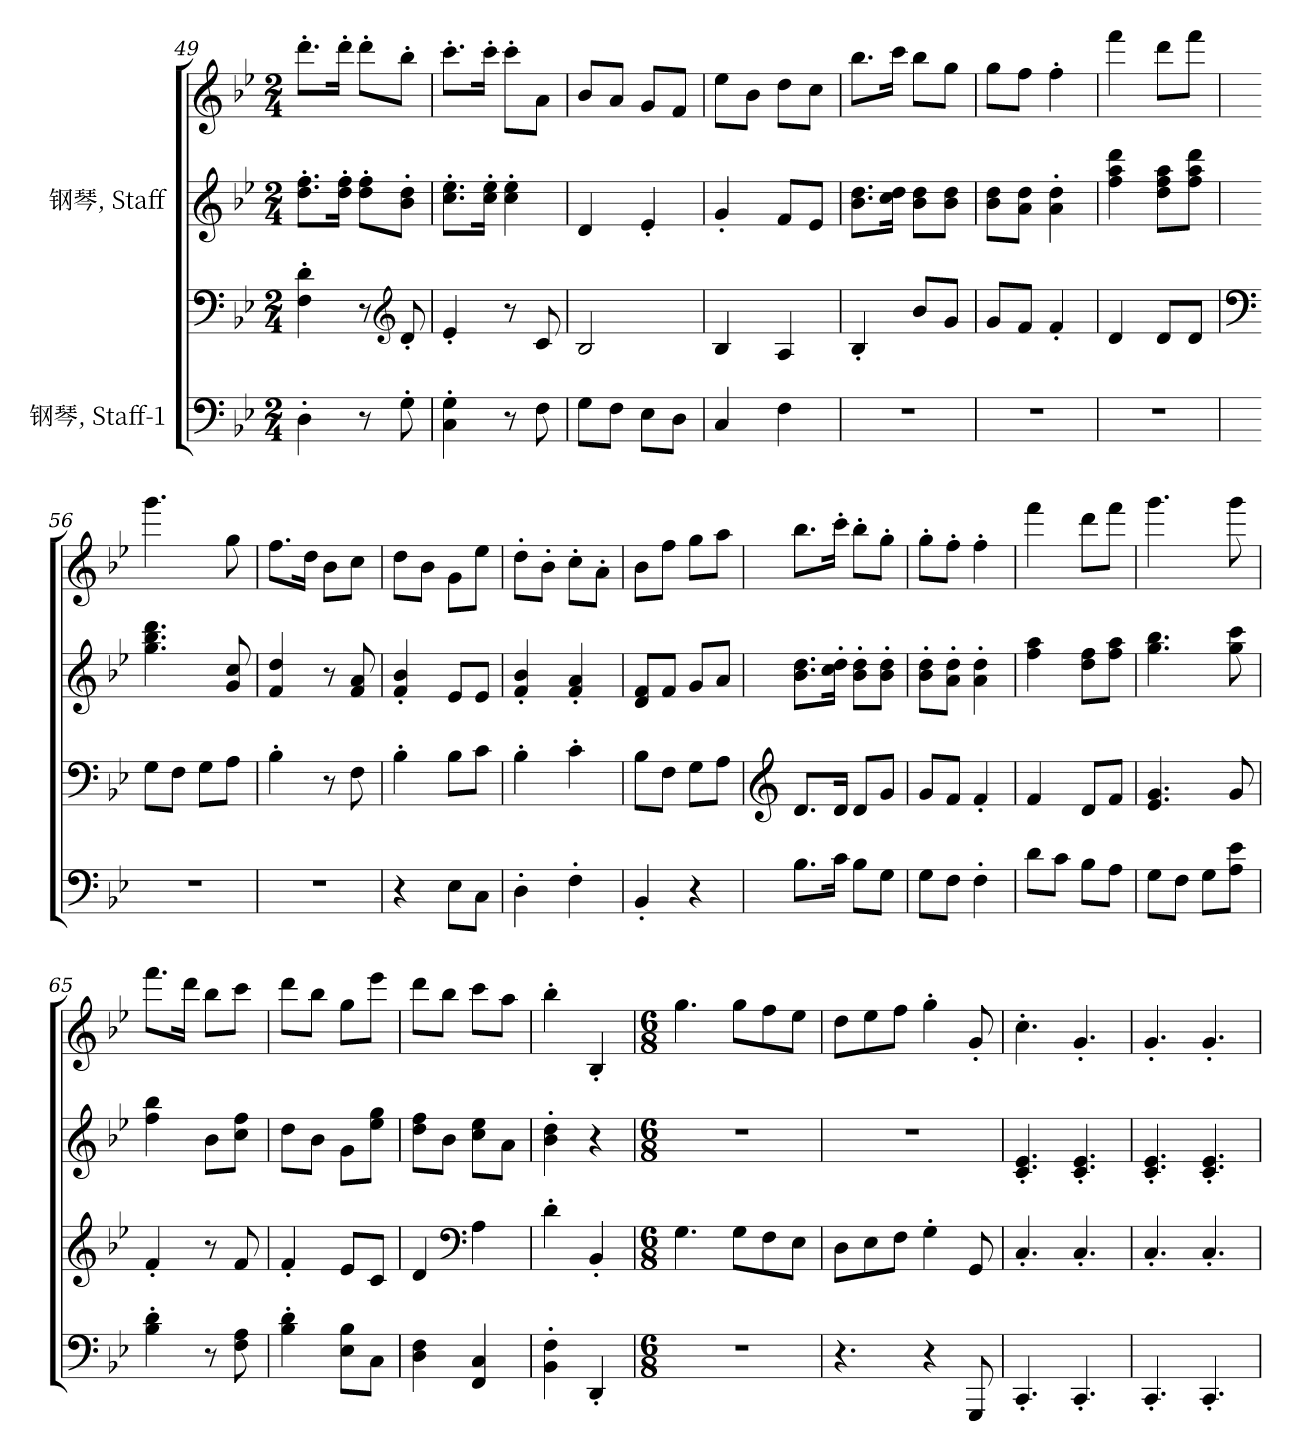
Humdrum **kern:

**kern	**kern	**kern	**kern
*part2	*part2	*part1	*part1
*staff4	*staff3	*staff2	*staff1
*I"钢琴, Staff-1	*	*I"钢琴, Staff	*
*clefF4	*clefF4	*clefG2	*clefG2
*k[b-e-]	*k[b-e-]	*k[b-e-]	*k[b-e-]
*M2/4	*M2/4	*M2/4	*M2/4
=49	=49	=49	=49
4D'\	4F\' 4d\'	8.dd\' 8.ff\'L	8.ddd'\L
.	.	16dd\' 16ff\'Jk	16ddd'\Jk
8r	8r	8dd\' 8ff\'L	8ddd'\L
*	*clefG2	*	*
8G'\	8d'/	8b-\' 8dd\'J	8bb-'\J
=50	=50	=50	=50
4C\' 4G\'	4e-'/	8.cc\' 8.ee-\'L	8.ccc'\L
.	.	16cc\' 16ee-\'Jk	16ccc'\Jk
8r	8r	4cc\' 4ee-\'	8ccc'\L
8F\	8c/	.	8a\J
=51	=51	=51	=51
8G\L	2B-/	4d/	8b-/L
8F\J	.	.	8a/J
8E-\L	.	4e-'/	8g/L
8D\J	.	.	8f/J
=52	=52	=52	=52
4C/	4B-/	4g'/	8ee-\L
.	.	.	8b-\J
4F\	4A/	8f/L	8dd\L
.	.	8e-/J	8cc\J
!!LO:LB:g=z
=53	=53	=53	=53
2r	4B-'/	8.b-\ 8.dd\L	8.bb-\L
.	.	16cc\ 16dd\Jk	16ccc\Jk
.	8b-/L	8b-\ 8dd\L	8bb-\L
.	8g/J	8b-\ 8dd\J	8gg\J
=54	=54	=54	=54
2r	8g/L	8b-\ 8dd\L	8gg\L
.	8f/J	8a\ 8dd\J	8ff\J
.	4f'/	4a\' 4dd\'	4ff'\
=55	=55	=55	=55
2r	4d/	4ff\ 4aa\ 4ddd\	4fff\
.	8d/L	8dd\ 8ff\ 8aa\L	8ddd\L
.	8d/J	8ff\ 8aa\ 8ddd\J	8fff\J
=56	=56	=56	=56
*	*clefF4	*	*
2r	8G\L	4.gg\ 4.bb-\ 4.ddd\	4.ggg\
.	8F\J	.	.
.	8G\L	.	.
.	8A\J	8g/ 8cc/	8gg\
=57	=57	=57	=57
2r	4B-'\	4f/ 4dd/	8.ff\L
.	.	.	16dd\Jk
.	8r	8r	8b-\L
.	8F\	8f/ 8a/	8cc\J
=58	=58	=58	=58
4r	4B-'\	4f/' 4b-/'	8dd\L
.	.	.	8b-\J
8E-\L	8B-\L	8e-/L	8g\L
8C\J	8c\J	8e-/J	8ee-\J
=59	=59	=59	=59
4D'\	4B-'\	4f/' 4b-/'	8dd'\L
.	.	.	8b-'\J
4F'\	4c'\	4f/' 4a/'	8cc'\L
.	.	.	8a'\J
!!LO:PB:g=z
=60	=60	=60	=60
4BB-'/	8B-\L	8d/ 8f/L	8b-\L
.	8F\J	8f/J	8ff\J
4r	8G\L	8g/L	8gg\L
.	8A\J	8a/J	8aa\J
=61	=61	=61	=61
*	*clefG2	*	*
8.B-\L	8.d/L	8.b-\ 8.dd\L	8.bb-\L
16c\Jk	16d/Jk	16cc\' 16dd\'Jk	16ccc'\Jk
8B-\L	8d/L	8b-\' 8dd\'L	8bb-'\L
8G\J	8g/J	8b-\' 8dd\'J	8gg'\J
=62	=62	=62	=62
8G\L	8g/L	8b-\' 8dd\'L	8gg'\L
8F\J	8f/J	8a\' 8dd\'J	8ff'\J
4F'\	4f'/	4a\' 4dd\'	4ff'\
=63	=63	=63	=63
8d\L	4f/	4ff\ 4aa\	4fff\
8c\J	.	.	.
8B-\L	8d/L	8dd\ 8ff\L	8ddd\L
8A\J	8f/J	8ff\ 8aa\J	8fff\J
=64	=64	=64	=64
8G\L	4.e-/ 4.g/	4.gg\ 4.bb-\	4.ggg\
8F\J	.	.	.
8G\L	.	.	.
8A\ 8e-\J	8g/	8gg\ 8ccc\	8ggg\
=65	=65	=65	=65
4B-\' 4d\'	4f'/	4ff\ 4bb-\	8.fff\L
.	.	.	16ddd\Jk
8r	8r	8b-\L	8bb-\L
8F\ 8A\	8f/	8cc\ 8ff\J	8ccc\J
=66	=66	=66	=66
4B-\' 4d\'	4f'/	8dd\L	8ddd\L
.	.	8b-\J	8bb-\J
8E-\ 8B-\L	8e-/L	8g\L	8gg\L
8C\J	8c/J	8ee-\ 8gg\J	8eee-\J
!!LO:LB:g=z
=67	=67	=67	=67
4D\ 4F\	4d/	8dd\ 8ff\L	8ddd\L
.	.	8b-\J	8bb-\J
*	*clefF4	*	*
4FF/ 4C/	4A\	8cc\ 8ee-\L	8ccc\L
.	.	8a\J	8aa\J
=68	=68	=68	=68
4BB-\' 4F\'	4d'\	4b-\' 4dd\'	4bb-'\
4DD'/	4BB-'/	4r	4B-'/
=69	=69	=69	=69
*M6/8	*M6/8	*M6/8	*M6/8
2.r	4.G\	2.r	4.gg\
.	8G\L	.	8gg\L
.	8F\	.	8ff\
.	8E-\J	.	8ee-\J
=70	=70	=70	=70
4.r	8D\L	2.r	8dd\L
.	8E-\	.	8ee-\
.	8F\J	.	8ff\J
4r	4G'\	.	4gg'\
8GGG/	8GG/	.	8g'/
=71	=71	=71	=71
4.CC'/	4.C'/	4.c/' 4.e-/'	4.cc'\
4.CC'/	4.C'/	4.c/' 4.e-/'	4.g'/
=72	=72	=72	=72
4.CC'/	4.C'/	4.c/' 4.e-/'	4.g'/
4.CC'/	4.C'/	4.c/' 4.e-/'	4.g'/
=	=	=	=
*-	*-	*-	*-
